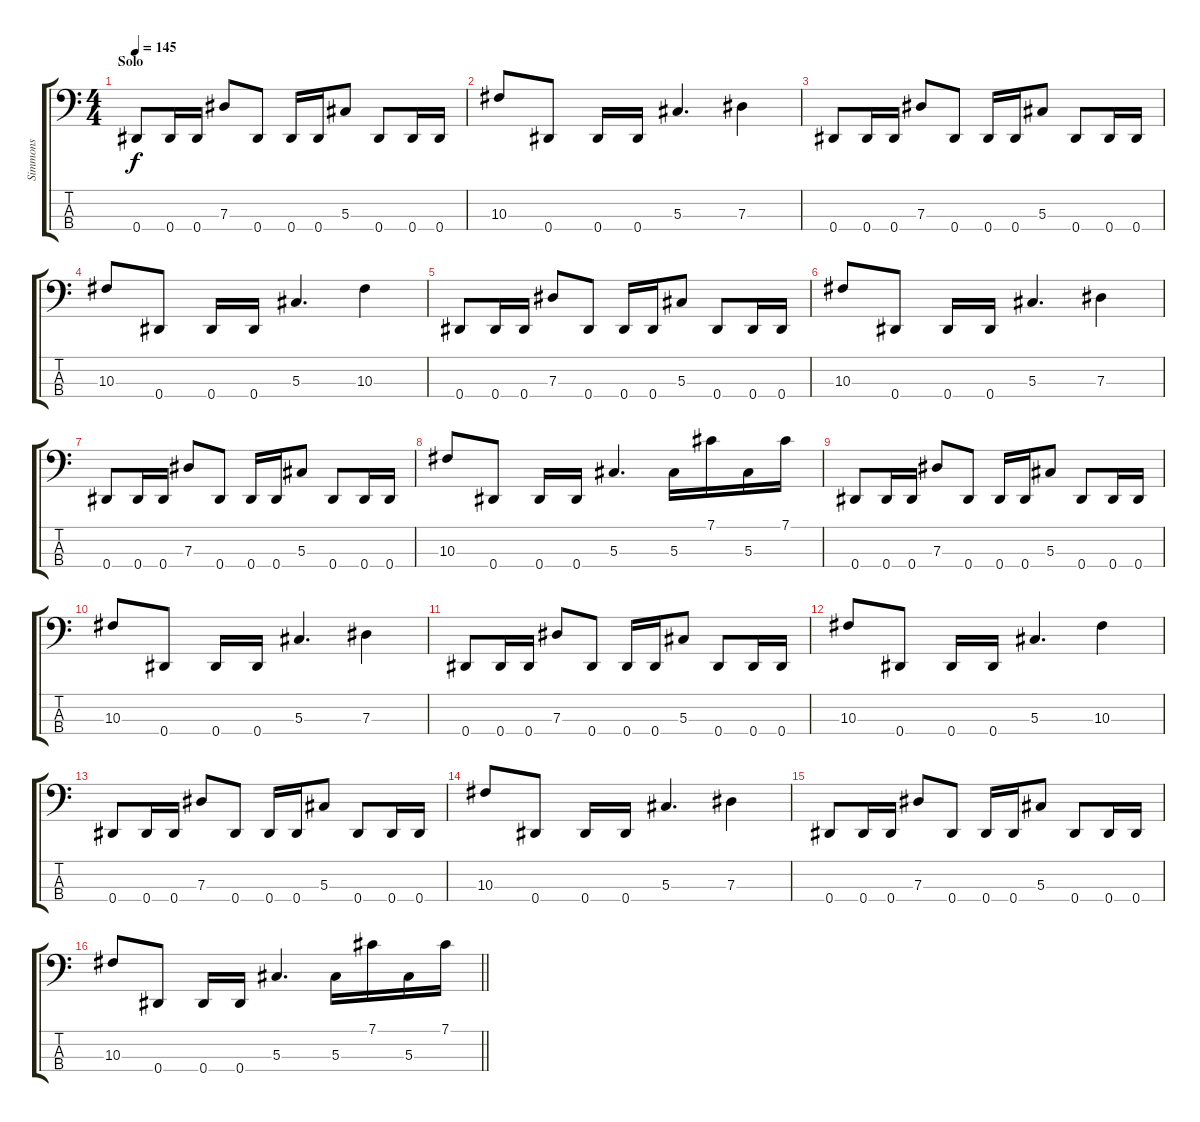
\track ("Simmons" "Simmons") {instrument electricbassfinger}
\staff {score tabs}
\tuning (Gb2 Db2 Ab1 Eb1) {hide}
\ts (4 4)
\section ("" "Solo")
\tempo 145
\clef f4
\ks c
0.4.8{dy f} 0.4.16 0.4.16 7.3.8 0.4.8 0.4.16 0.4.16 5.3.8 0.4.8 0.4.16 0.4.16 |
10.3.8 0.4.8 0.4.16 0.4.16 5.3.4{d} 7.3.4 |
0.4.8 0.4.16 0.4.16 7.3.8 0.4.8 0.4.16 0.4.16 5.3.8 0.4.8 0.4.16 0.4.16 |
10.3.8 0.4.8 0.4.16 0.4.16 5.3.4{d} 10.3.4 |
0.4.8 0.4.16 0.4.16 7.3.8 0.4.8 0.4.16 0.4.16 5.3.8 0.4.8 0.4.16 0.4.16 |
10.3.8 0.4.8 0.4.16 0.4.16 5.3.4{d} 7.3.4 |
0.4.8 0.4.16 0.4.16 7.3.8 0.4.8 0.4.16 0.4.16 5.3.8 0.4.8 0.4.16 0.4.16 |
10.3.8 0.4.8 0.4.16 0.4.16 5.3.4{d} 5.3.16 7.1.16 5.3.16 7.1.16 |
0.4.8 0.4.16 0.4.16 7.3.8 0.4.8 0.4.16 0.4.16 5.3.8 0.4.8 0.4.16 0.4.16 |
10.3.8 0.4.8 0.4.16 0.4.16 5.3.4{d} 7.3.4 |
0.4.8 0.4.16 0.4.16 7.3.8 0.4.8 0.4.16 0.4.16 5.3.8 0.4.8 0.4.16 0.4.16 |
10.3.8 0.4.8 0.4.16 0.4.16 5.3.4{d} 10.3.4 |
0.4.8 0.4.16 0.4.16 7.3.8 0.4.8 0.4.16 0.4.16 5.3.8 0.4.8 0.4.16 0.4.16 |
10.3.8 0.4.8 0.4.16 0.4.16 5.3.4{d} 7.3.4 |
0.4.8 0.4.16 0.4.16 7.3.8 0.4.8 0.4.16 0.4.16 5.3.8 0.4.8 0.4.16 0.4.16 |
\barLineRight lightlight
10.3.8 0.4.8 0.4.16 0.4.16 5.3.4{d} 5.3.16 7.1.16 5.3.16 7.1.16
